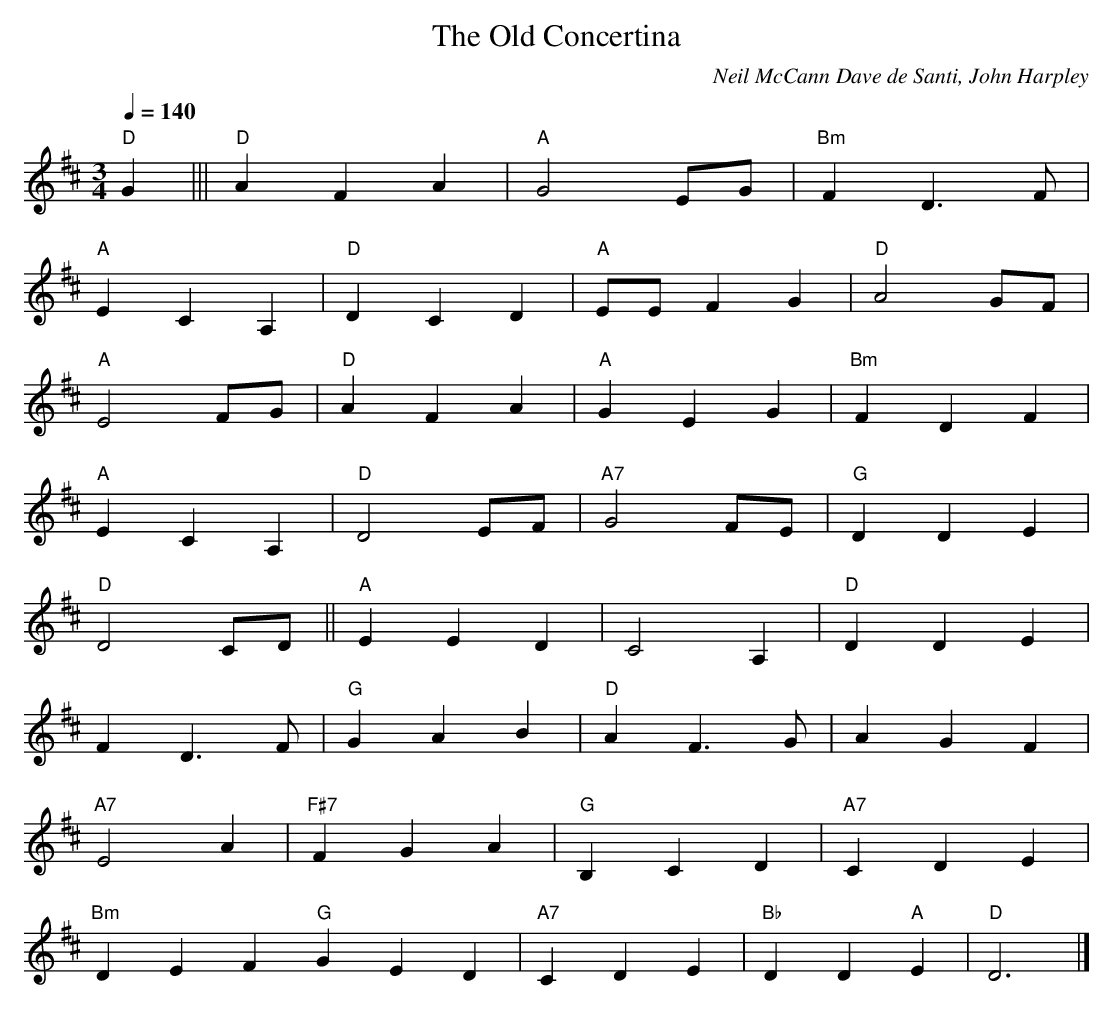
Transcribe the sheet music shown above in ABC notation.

X:1
T: The Old Concertina
C: Neil McCann Dave de Santi, John Harpley
L: 1/4
Q: 1/4=140
M: 3/4
K: D
"D"G |||"D"A F A |"A"G2 E/G/ |"Bm"F D3/2F/ |
"A"E C A, |"D"D C D |"A"E/E/ F G |"D"A2 G/F/ |
"A"E2 F/G/ |"D"A F A |"A"G E G |"Bm"F D F |
"A"E C A, |"D"D2 E/F/ |"A7"G2 F/E/ |"G"D D E |
"D"D2 C/D/ ||"A"E E D |C2 A, |"D"D D E |
F D3/2F/ |"G"G A B |"D"A F3/2G/ |A G F |
"A7"E2 A |"F#7"F G A |"G"B, C D |"A7"C D E |
"Bm"D E F "G"GED|"A7"C D E |"Bb"D D "A"E |"D"D3 |]
